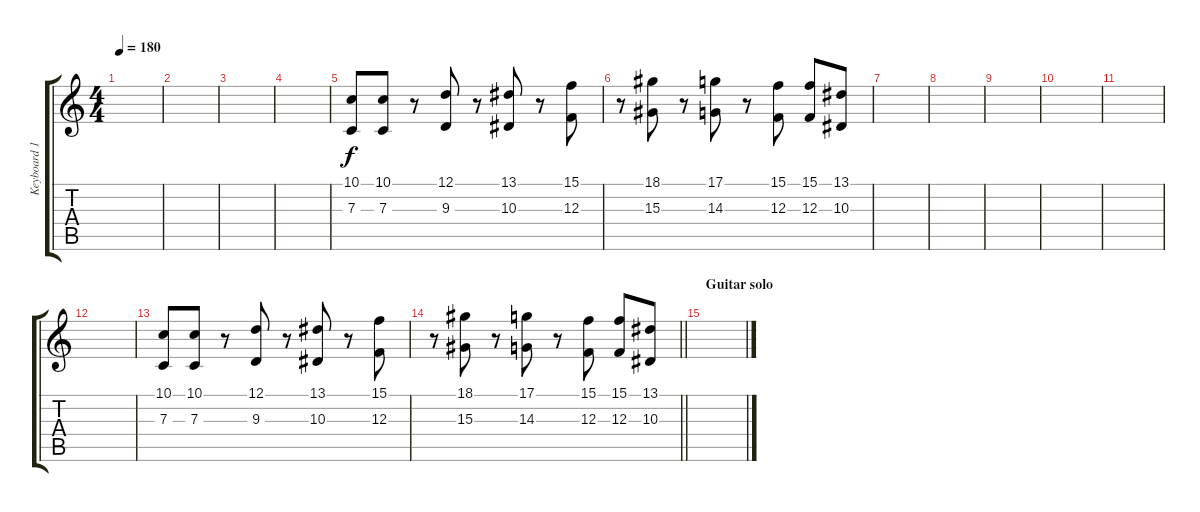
\track ("Keyboard 1" "Keyboard 1") {instrument pad1newage}
\staff {score tabs}
\tuning (D4 A3 F3 C3 G2 D2) {hide}
\ts (4 4)
\tempo 180
\clef g2
\ks c
|
|
|
|
(10.1 7.3).8 (10.1 7.3).8 r.8 (12.1 9.3).8 r.8 (13.1 10.3).8 r.8 (15.1 12.3).8 |
r.8 (18.1 15.3).8 r.8 (17.1 14.3).8 r.8 (15.1 12.3).8 (15.1 12.3).8 (13.1 10.3).8 |
|
|
|
|
|
|
(10.1 7.3).8 (10.1 7.3).8 r.8 (12.1 9.3).8 r.8 (13.1 10.3).8 r.8 (15.1 12.3).8 |
\barLineRight lightlight
r.8 (18.1 15.3).8 r.8 (17.1 14.3).8 r.8 (15.1 12.3).8 (15.1 12.3).8 (13.1 10.3).8 |
\section ("" "Guitar solo")
